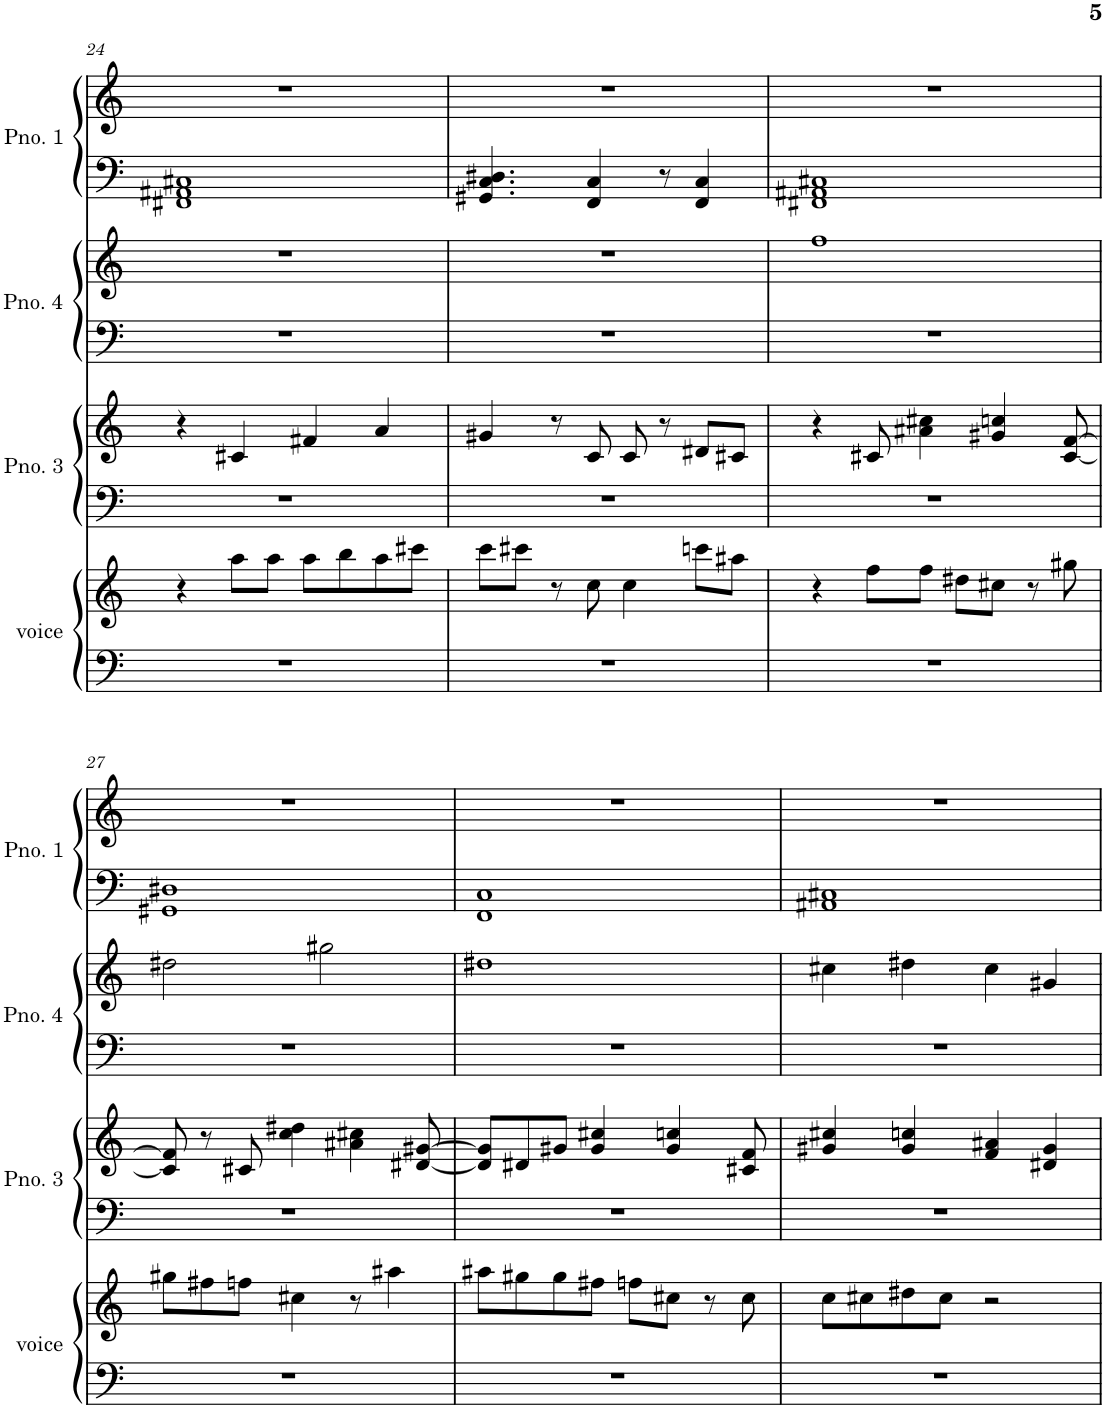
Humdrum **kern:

**kern	**kern	**kern	**kern	**kern	**kern	**kern	**kern
*part4	*part4	*part3	*part3	*part2	*part2	*part1	*part1
*staff8	*staff7	*staff6	*staff5	*staff4	*staff3	*staff2	*staff1
*I"voice	*	*I"Piano 3	*	*I"Piano 4	*	*I"Piano 1	*
*I'voice	*	*I'Pno. 3	*	*I'Pno. 4	*	*I'Pno. 1	*
!!LO:PB:g=z
*clefF4	*clefG2	*clefF4	*clefG2	*clefF4	*clefG2	*clefF4	*clefG2
*k[]	*k[]	*k[]	*k[]	*k[]	*k[]	*k[]	*k[]
*M4/4	*M4/4	*M4/4	*M4/4	*M4/4	*M4/4	*M4/4	*M4/4
=24	=24	=24	=24	=24	=24	=24	=24
1r	4r	1r	4r	1r	1r	1FF#X 1AA#X 1C#X	1r
.	8aa\L	.	4c#X/	.	.	.	.
.	8aa\J	.	.	.	.	.	.
.	8aa\L	.	4f#X/	.	.	.	.
.	8bb\	.	.	.	.	.	.
.	8aa\	.	4a/	.	.	.	.
.	8ccc#X\J	.	.	.	.	.	.
=25	=25	=25	=25	=25	=25	=25	=25
1r	8ccc\L	1r	4g#X/	1r	1r	4.GG#X/ 4.C/ 4.D#X/	1r
.	8ccc#X\J	.	.	.	.	.	.
.	8r	.	8r	.	.	.	.
.	8cc\	.	8c/	.	.	4FF/ 4C/	.
.	4cc\	.	8c/	.	.	.	.
.	.	.	8r	.	.	8r	.
.	8cccn\L	.	8d#X/L	.	.	4FF/ 4C/	.
.	8aa#X\J	.	8c#X/J	.	.	.	.
=26	=26	=26	=26	=26	=26	=26	=26
1r	4r	1r	4r	1r	1ff	1FF#X 1AA#X 1C#X	1r
.	8ff\L	.	8c#X/	.	.	.	.
.	8ff\J	.	4a#X\ 4cc#X\	.	.	.	.
.	8dd#X\L	.	.	.	.	.	.
.	8cc#X\J	.	4g#X/ 4ccn/	.	.	.	.
.	8r	.	.	.	.	.	.
.	8gg#X\	.	[8c#/ [8f/	.	.	.	.
!!LO:LB:g=z
=27	=27	=27	=27	=27	=27	=27	=27
1r	8gg#X\L	1r	8c#/] 8f/]	1r	2dd#X\	1GG#X 1D#X	1r
.	8ff#X\	.	8r	.	.	.	.
.	8ffn\J	.	8c#X/	.	.	.	.
.	4cc#X\	.	4cc\ 4dd#X\	.	.	.	.
.	.	.	.	.	2gg#X\	.	.
.	8r	.	4a#X\ 4cc#X\	.	.	.	.
.	4aa#X\	.	.	.	.	.	.
.	.	.	[8d#X/ [8g#X/	.	.	.	.
=28	=28	=28	=28	=28	=28	=28	=28
1r	8aa#X\L	1r	8d#/] 8g#/]L	1r	1dd#X	1FF 1C	1r
.	8gg#X\	.	8d#X/	.	.	.	.
.	8gg#\	.	8g#X/J	.	.	.	.
.	8ff#X\J	.	4g#/ 4cc#X/	.	.	.	.
.	8ffn\L	.	.	.	.	.	.
.	8cc#X\J	.	4g#/ 4ccn/	.	.	.	.
.	8r	.	.	.	.	.	.
.	8cc#\	.	8c#X/ 8f/	.	.	.	.
=29	=29	=29	=29	=29	=29	=29	=29
1r	8cc\L	1r	4g#X/ 4cc#X/	1r	4cc#X\	1AA#X 1C#X	1r
.	8cc#X\	.	.	.	.	.	.
.	8dd#X\	.	4g#/ 4ccn/	.	4dd#X\	.	.
.	8cc#\J	.	.	.	.	.	.
.	2r	.	4f/ 4a#X/	.	4cc#\	.	.
.	.	.	4d#X/ 4g#/	.	4g#X/	.	.
=	=	=	=	=	=	=	=
*-	*-	*-	*-	*-	*-	*-	*-
